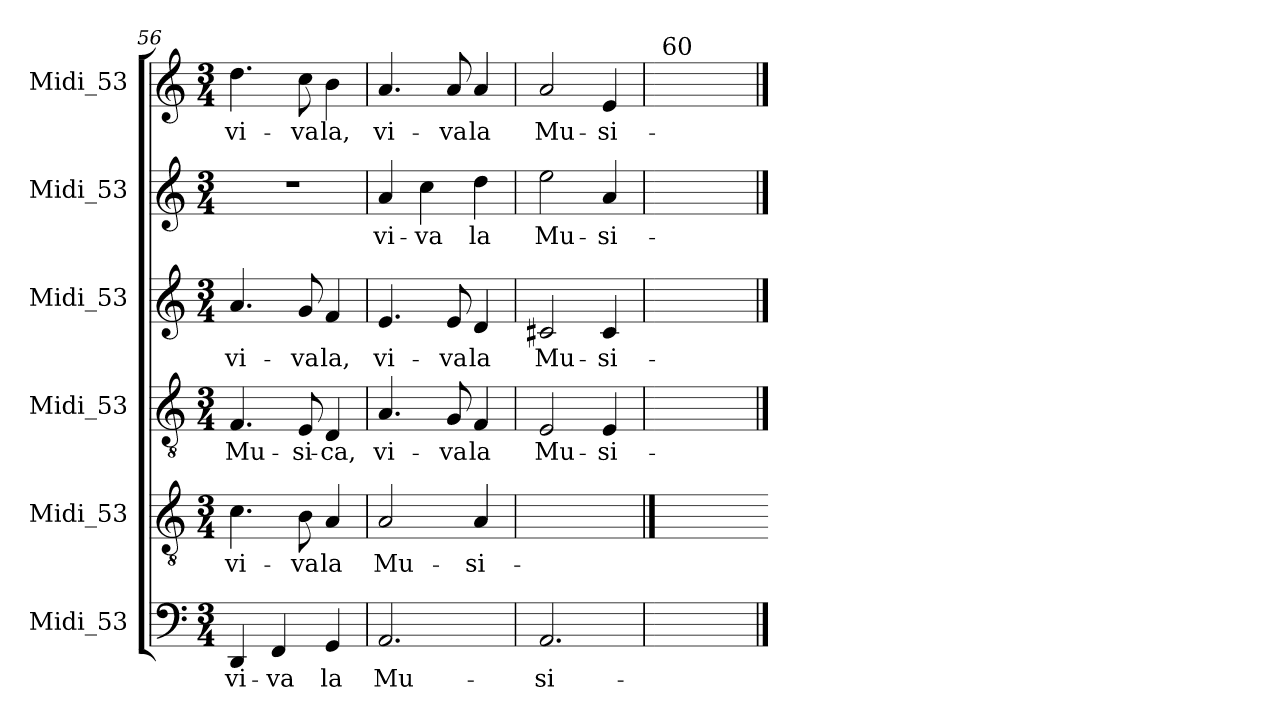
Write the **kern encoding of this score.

**kern	**text	**kern	**text	**kern	**text	**kern	**text	**kern	**text	**kern	**text
*part6	*part6	*part5	*part5	*part4	*part4	*part3	*part3	*part2	*part2	*part1	*part1
*staff6	*staff6	*staff5	*staff5	*staff4	*staff4	*staff3	*staff3	*staff2	*staff2	*staff1	*staff1
*I"Midi_53	*	*I"Midi_53	*	*I"Midi_53	*	*I"Midi_53	*	*I"Midi_53	*	*I"Midi_53	*
*clefF4	*	*clefGv2	*	*clefGv2	*	*clefG2	*	*clefG2	*	*clefG2	*
*k[]	*	*k[]	*	*k[]	*	*k[]	*	*k[]	*	*k[]	*
*C:	*	*C:	*	*C:	*	*C:	*	*C:	*	*C:	*
*M3/4	*	*M3/4	*	*M3/4	*	*M3/4	*	*M3/4	*	*M3/4	*
=56	=56	=56	=56	=56	=56	=56	=56	=56	=56	=56	=56
!	!LO:LY:b	!	!LO:LY:b	!	!LO:LY:b	!	!LO:LY:b	!	!	!	!LO:LY:b
4DD	vi-	4.c	vi-	4.F	Mu-	4.a	vi-	2.r	.	4.dd	vi-
!	!LO:LY:b	!	!	!	!	!	!	!	!	!	!
4FF	-va	.	.	.	.	.	.	.	.	.	.
!	!	!	!LO:LY:b	!	!LO:LY:b	!	!LO:LY:b	!	!	!	!LO:LY:b
.	.	8B	-va	8E	-si-	8g	-va	.	.	8cc	-va
!	!LO:LY:b	!	!LO:LY:b	!	!LO:LY:b	!	!LO:LY:b	!	!	!	!LO:LY:b
4GG	la	4A	la	4D	-ca,	4f	la,	.	.	4b	la,
=57	=57	=57	=57	=57	=57	=57	=57	=57	=57	=57	=57
!	!LO:LY:b	!	!LO:LY:b	!	!LO:LY:b	!	!LO:LY:b	!	!LO:LY:b	!	!LO:LY:b
2.AA	Mu-	2A	Mu-	4.A	vi-	4.e	vi-	4a	vi-	4.a	vi-
!	!	!	!	!	!	!	!	!	!LO:LY:b	!	!
.	.	.	.	.	.	.	.	4cc	-va	.	.
!	!	!	!	!	!LO:LY:b	!	!LO:LY:b	!	!	!	!LO:LY:b
.	.	.	.	8G	-va	8e	-va	.	.	8a	-va
!	!	!	!LO:LY:b	!	!LO:LY:b	!	!LO:LY:b	!	!LO:LY:b	!	!LO:LY:b
.	.	4A	-si-	4F	la	4d	la	4dd	la	4a	la
=58	=58	=58	=58	=58	=58	=58	=58	=58	=58	=58	=58
!	!LO:LY:b	!	!LO:LY:b	!	!LO:LY:b	!	!LO:LY:b	!	!LO:LY:b	!	!LO:LY:b
2.AA	-si-	2.Ayy	-ca.	2E	Mu-	2c#X	Mu-	2ee	Mu-	2a	Mu-
!	!	!	!	!	!LO:LY:b	!	!LO:LY:b	!	!LO:LY:b	!	!LO:LY:b
.	.	.	.	4E	-si-	4c#	-si-	4a	-si-	4e	-si-
=59	=59	==59	=59	=59	=59	=59	=59	=59	=59	=59	=59
!	!	!	!	!	!	!	!	!	!	!LO:TX:a:cj:t=60	!
!	!LO:LY:b	!	!	!	!LO:LY:b	!	!LO:LY:b	!	!LO:LY:b	!	!LO:LY:b
2.Dyy	-ca.	2.ryy	.	2.Dyy	-ca.	2.dyy	-ca.	2.ayy	-ca.	2.f#Xyy	-ca.
==	==	=	==	==	==	==	==	==	==	==	==
*-	*-	*-	*-	*-	*-	*-	*-	*-	*-	*-	*-
